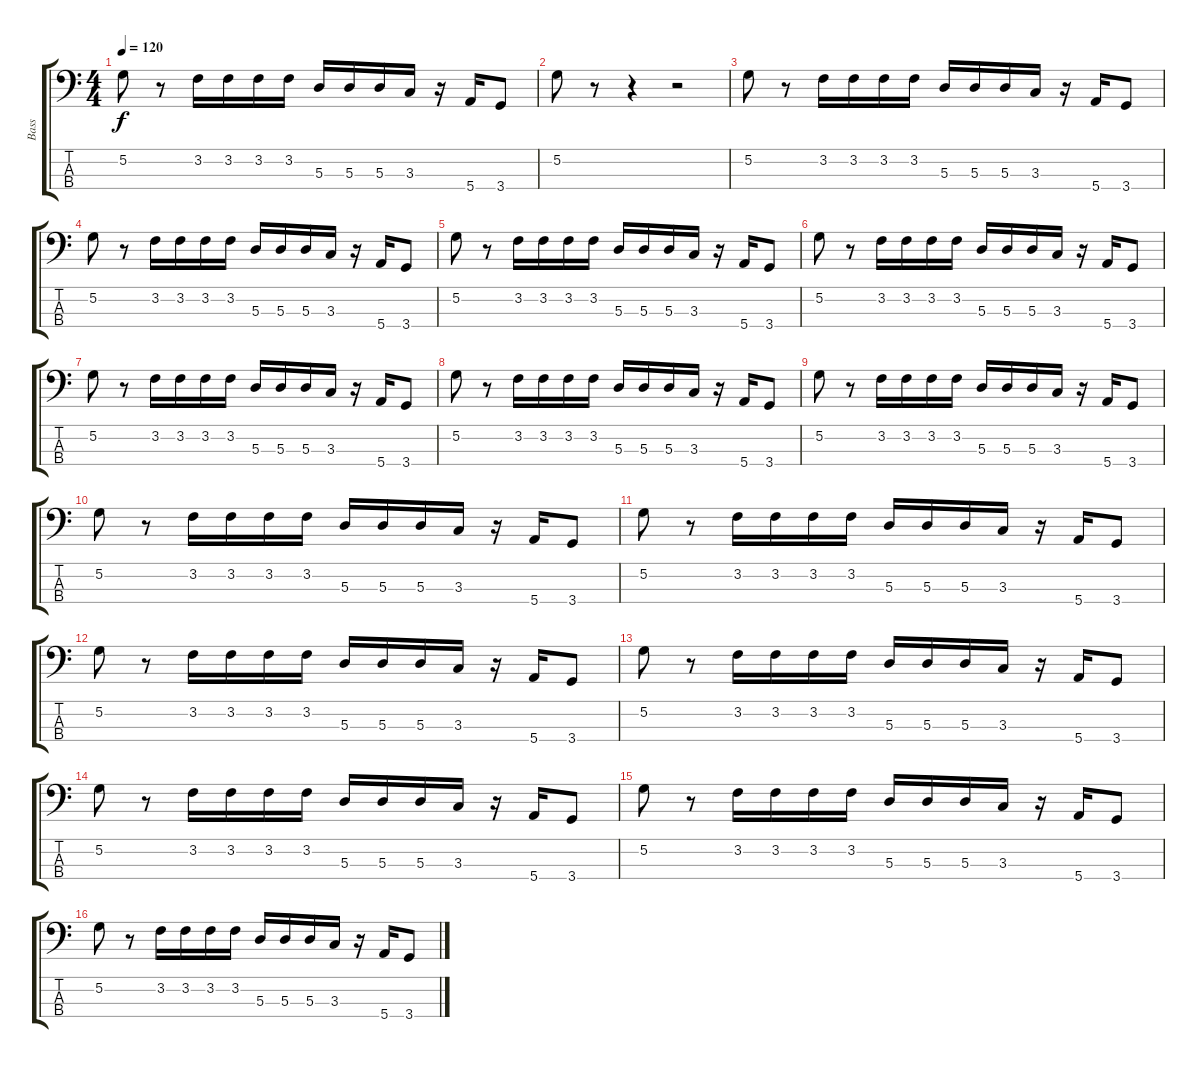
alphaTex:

\track ("Bass" "Bass") {instrument electricbassfinger}
\staff {score tabs}
\tuning (G2 D2 A1 E1) {hide}
\ts (4 4)
\tempo 120
\clef f4
\ks c
5.2.8{dy f} r.8 3.2.16 3.2.16 3.2.16 3.2.16 5.3.16 5.3.16 5.3.16 3.3.16 r.16 5.4.16 3.4.8 |
5.2.8 r.8 r.4 r.2 |
5.2.8 r.8 3.2.16 3.2.16 3.2.16 3.2.16 5.3.16 5.3.16 5.3.16 3.3.16 r.16 5.4.16 3.4.8 |
5.2.8 r.8 3.2.16 3.2.16 3.2.16 3.2.16 5.3.16 5.3.16 5.3.16 3.3.16 r.16 5.4.16 3.4.8 |
5.2.8 r.8 3.2.16 3.2.16 3.2.16 3.2.16 5.3.16 5.3.16 5.3.16 3.3.16 r.16 5.4.16 3.4.8 |
5.2.8 r.8 3.2.16 3.2.16 3.2.16 3.2.16 5.3.16 5.3.16 5.3.16 3.3.16 r.16 5.4.16 3.4.8 |
5.2.8 r.8 3.2.16 3.2.16 3.2.16 3.2.16 5.3.16 5.3.16 5.3.16 3.3.16 r.16 5.4.16 3.4.8 |
5.2.8 r.8 3.2.16 3.2.16 3.2.16 3.2.16 5.3.16 5.3.16 5.3.16 3.3.16 r.16 5.4.16 3.4.8 |
5.2.8 r.8 3.2.16 3.2.16 3.2.16 3.2.16 5.3.16 5.3.16 5.3.16 3.3.16 r.16 5.4.16 3.4.8 |
5.2.8 r.8 3.2.16 3.2.16 3.2.16 3.2.16 5.3.16 5.3.16 5.3.16 3.3.16 r.16 5.4.16 3.4.8 |
5.2.8 r.8 3.2.16 3.2.16 3.2.16 3.2.16 5.3.16 5.3.16 5.3.16 3.3.16 r.16 5.4.16 3.4.8 |
5.2.8 r.8 3.2.16 3.2.16 3.2.16 3.2.16 5.3.16 5.3.16 5.3.16 3.3.16 r.16 5.4.16 3.4.8 |
5.2.8 r.8 3.2.16 3.2.16 3.2.16 3.2.16 5.3.16 5.3.16 5.3.16 3.3.16 r.16 5.4.16 3.4.8 |
5.2.8 r.8 3.2.16 3.2.16 3.2.16 3.2.16 5.3.16 5.3.16 5.3.16 3.3.16 r.16 5.4.16 3.4.8 |
5.2.8 r.8 3.2.16 3.2.16 3.2.16 3.2.16 5.3.16 5.3.16 5.3.16 3.3.16 r.16 5.4.16 3.4.8 |
5.2.8 r.8 3.2.16 3.2.16 3.2.16 3.2.16 5.3.16 5.3.16 5.3.16 3.3.16 r.16 5.4.16 3.4.8
